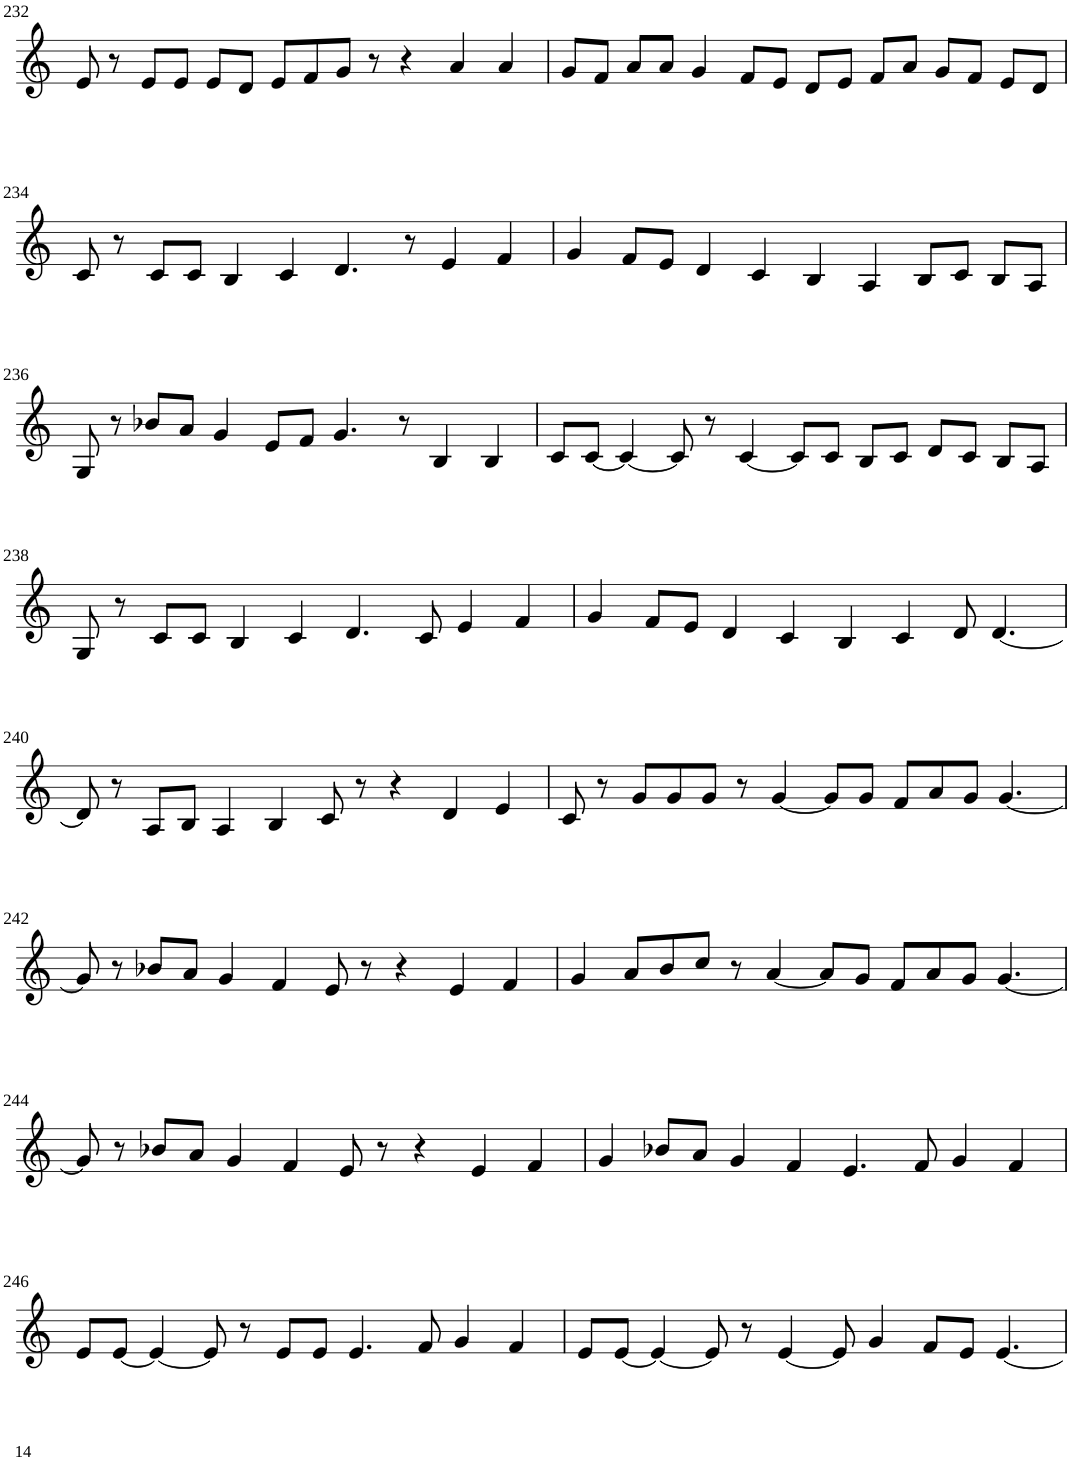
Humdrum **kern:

**kern
*part1
*staff1
*I"Violin
!!LO:PB:g=z
*clefG2
*k[]
*M8/4
=232
8e/
8r
8e/L
8e/J
8e/L
8d/J
8e/L
8f/
8g/J
8r
4r
4a/
4a/
=233
8g/L
8f/J
8a/L
8a/J
4g/
8f/L
8e/J
8d/L
8e/J
8f/L
8a/J
8g/L
8f/J
8e/L
8d/J
!!LO:LB:g=z
=234
8c/
8r
8c/L
8c/J
4B/
4c/
4.d/
8r
4e/
4f/
=235
4g/
8f/L
8e/J
4d/
4c/
4B/
4A/
8B/L
8c/J
8B/L
8A/J
!!LO:LB:g=z
=236
8G/
8r
8b-X/L
8a/J
4g/
8e/L
8f/J
4.g/
8r
4B/
4B/
=237
8c/L
[8c/J
4c/_
8c/]
8r
[4c/
8c/L]
8c/J
8B/L
8c/J
8d/L
8c/J
8B/L
8A/J
!!LO:LB:g=z
=238
8G/
8r
8c/L
8c/J
4B/
4c/
4.d/
8c/
4e/
4f/
=239
4g/
8f/L
8e/J
4d/
4c/
4B/
4c/
8d/
[4.d/
!!LO:LB:g=z
=240
8d/]
8r
8A/L
8B/J
4A/
4B/
8c/
8r
4r
4d/
4e/
=241
8c/
8r
8g/L
8g/
8g/J
8r
[4g/
8g/L]
8g/J
8f/L
8a/
8g/J
[4.g/
!!LO:LB:g=z
=242
8g/]
8r
8b-X/L
8a/J
4g/
4f/
8e/
8r
4r
4e/
4f/
=243
4g/
8a/L
8b/
8cc/J
8r
[4a/
8a/L]
8g/J
8f/L
8a/
8g/J
[4.g/
!!LO:LB:g=z
=244
8g/]
8r
8b-X/L
8a/J
4g/
4f/
8e/
8r
4r
4e/
4f/
=245
4g/
8b-X/L
8a/J
4g/
4f/
4.e/
8f/
4g/
4f/
!!LO:LB:g=z
=246
8e/L
[8e/J
4e/_
8e/]
8r
8e/L
8e/J
4.e/
8f/
4g/
4f/
=247
8e/L
[8e/J
4e/_
8e/]
8r
[4e/
8e/]
4g/
8f/L
8e/J
[4.e/
=
*-
